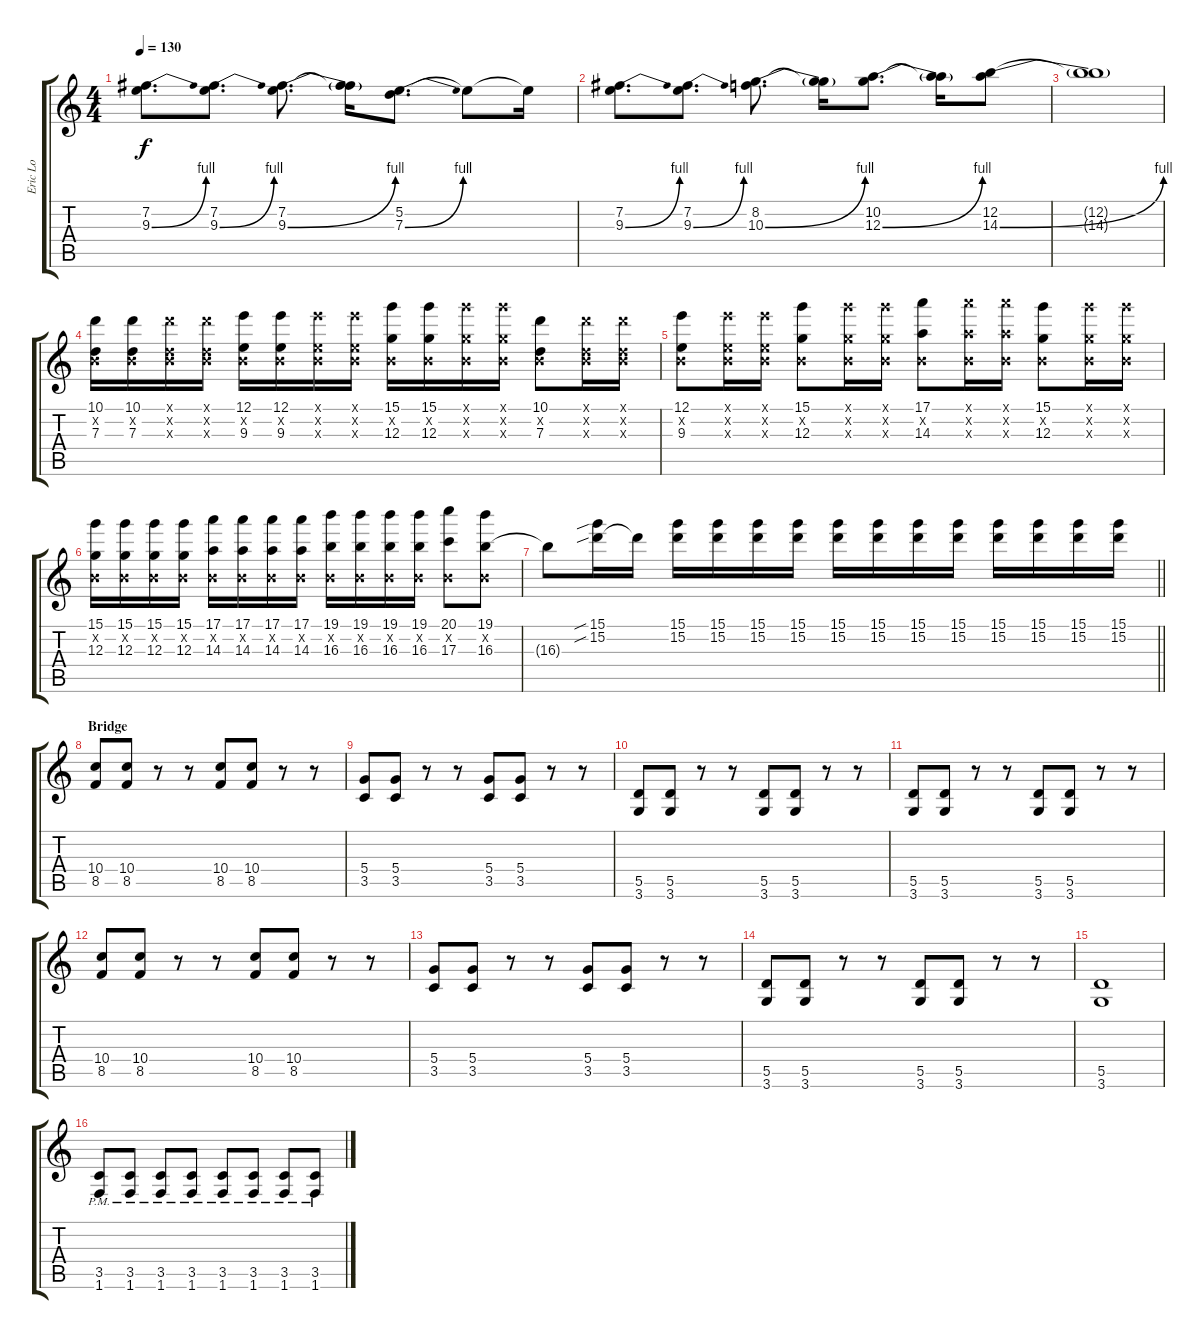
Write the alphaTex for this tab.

\track ("Eric Lo" "Eric Lo") {instrument distortionguitar}
\staff {score tabs}
\tuning (E4 B3 G3 D3 A2 E2) {hide}
\ts (4 4)
\tempo 130
\clef g2
\ks c
(7.2 9.3{be (bend 0 0 60 4)}).8{d dy f} (7.2 9.3{be (bend 0 0 60 4)}).8{d} (7.2 9.3{be (bend 0 0 60 4)}).8{d} (7.2{t} 9.3{t}).16 (5.2 7.3{be (bend 0 0 60 4)}).8{d} 5.2{t}.8 5.2{t}.16 |
(7.2 9.3{be (bend 0 0 60 4)}).8{d} (7.2 9.3{be (bend 0 0 60 4)}).8{d} (8.2 10.3{be (bend 0 0 60 4)}).8{d} (8.2{t} 10.3{t}).16 (10.2 12.3{be (bend 0 0 60 4)}).8{d} (10.2{t} 12.3{t}).16 (12.2 14.3{be (bend 0 0 60 4)}).8 |
(12.2{t} 14.3{t}).1 |
(10.1 0.2{x} 7.3).16 (10.1 0.2{x} 7.3).16 (10.1{x} 0.2{x} 7.3{x}).16 (10.1{x} 0.2{x} 7.3{x}).16 (12.1 0.2{x} 9.3).16 (12.1 0.2{x} 9.3).16 (12.1{x} 0.2{x} 9.3{x}).16 (12.1{x} 0.2{x} 9.3{x}).16 (15.1 0.2{x} 12.3).16 (15.1 0.2{x} 12.3).16 (15.1{x} 0.2{x} 12.3{x}).16 (15.1{x} 0.2{x} 12.3{x}).16 (10.1 0.2{x} 7.3).8 (10.1{x} 0.2{x} 7.3{x}).16 (10.1{x} 0.2{x} 7.3{x}).16 |
(12.1 0.2{x} 9.3).8 (12.1{x} 0.2{x} 9.3{x}).16 (12.1{x} 0.2{x} 9.3{x}).16 (15.1 0.2{x} 12.3).8 (15.1{x} 0.2{x} 12.3{x}).16 (15.1{x} 0.2{x} 12.3{x}).16 (17.1 0.2{x} 14.3).8 (17.1{x} 0.2{x} 14.3{x}).16 (17.1{x} 0.2{x} 14.3{x}).16 (15.1 0.2{x} 12.3).8 (15.1{x} 0.2{x} 12.3{x}).16 (15.1{x} 0.2{x} 12.3{x}).16 |
(15.1 0.2{x} 12.3).16 (15.1 0.2{x} 12.3).16 (15.1 0.2{x} 12.3).16 (15.1 0.2{x} 12.3).16 (17.1 0.2{x} 14.3).16 (17.1 0.2{x} 14.3).16 (17.1 0.2{x} 14.3).16 (17.1 0.2{x} 14.3).16 (19.1 0.2{x} 16.3).16 (19.1 0.2{x} 16.3).16 (19.1 0.2{x} 16.3).16 (19.1 0.2{x} 16.3).16 (20.1 0.2{x} 17.3).8 (19.1 0.2{x} 16.3).8 |
\barLineRight lightlight
16.3{t}.8 (15.1{sib} 15.2{sib}).16 15.2{t}.16 (15.1 15.2).16 (15.1 15.2).16 (15.1 15.2).16 (15.1 15.2).16 (15.1 15.2).16 (15.1 15.2).16 (15.1 15.2).16 (15.1 15.2).16 (15.1 15.2).16 (15.1 15.2).16 (15.1 15.2).16 (15.1 15.2).16 |
\section ("" "Bridge")
(10.4 8.5).8 (10.4 8.5).8 r.8 r.8 (10.4 8.5).8 (10.4 8.5).8 r.8 r.8 |
(5.4 3.5).8 (5.4 3.5).8 r.8 r.8 (5.4 3.5).8 (5.4 3.5).8 r.8 r.8 |
(5.5 3.6).8 (5.5 3.6).8 r.8 r.8 (5.5 3.6).8 (5.5 3.6).8 r.8 r.8 |
(5.5 3.6).8 (5.5 3.6).8 r.8 r.8 (5.5 3.6).8 (5.5 3.6).8 r.8 r.8 |
(10.4 8.5).8 (10.4 8.5).8 r.8 r.8 (10.4 8.5).8 (10.4 8.5).8 r.8 r.8 |
(5.4 3.5).8 (5.4 3.5).8 r.8 r.8 (5.4 3.5).8 (5.4 3.5).8 r.8 r.8 |
(5.5 3.6).8 (5.5 3.6).8 r.8 r.8 (5.5 3.6).8 (5.5 3.6).8 r.8 r.8 |
(5.5 3.6).1 |
(3.5{pm} 1.6{pm}).8 (3.5{pm} 1.6{pm}).8 (3.5{pm} 1.6{pm}).8 (3.5{pm} 1.6{pm}).8 (3.5{pm} 1.6{pm}).8 (3.5{pm} 1.6{pm}).8 (3.5{pm} 1.6{pm}).8 (3.5{pm} 1.6{pm}).8
